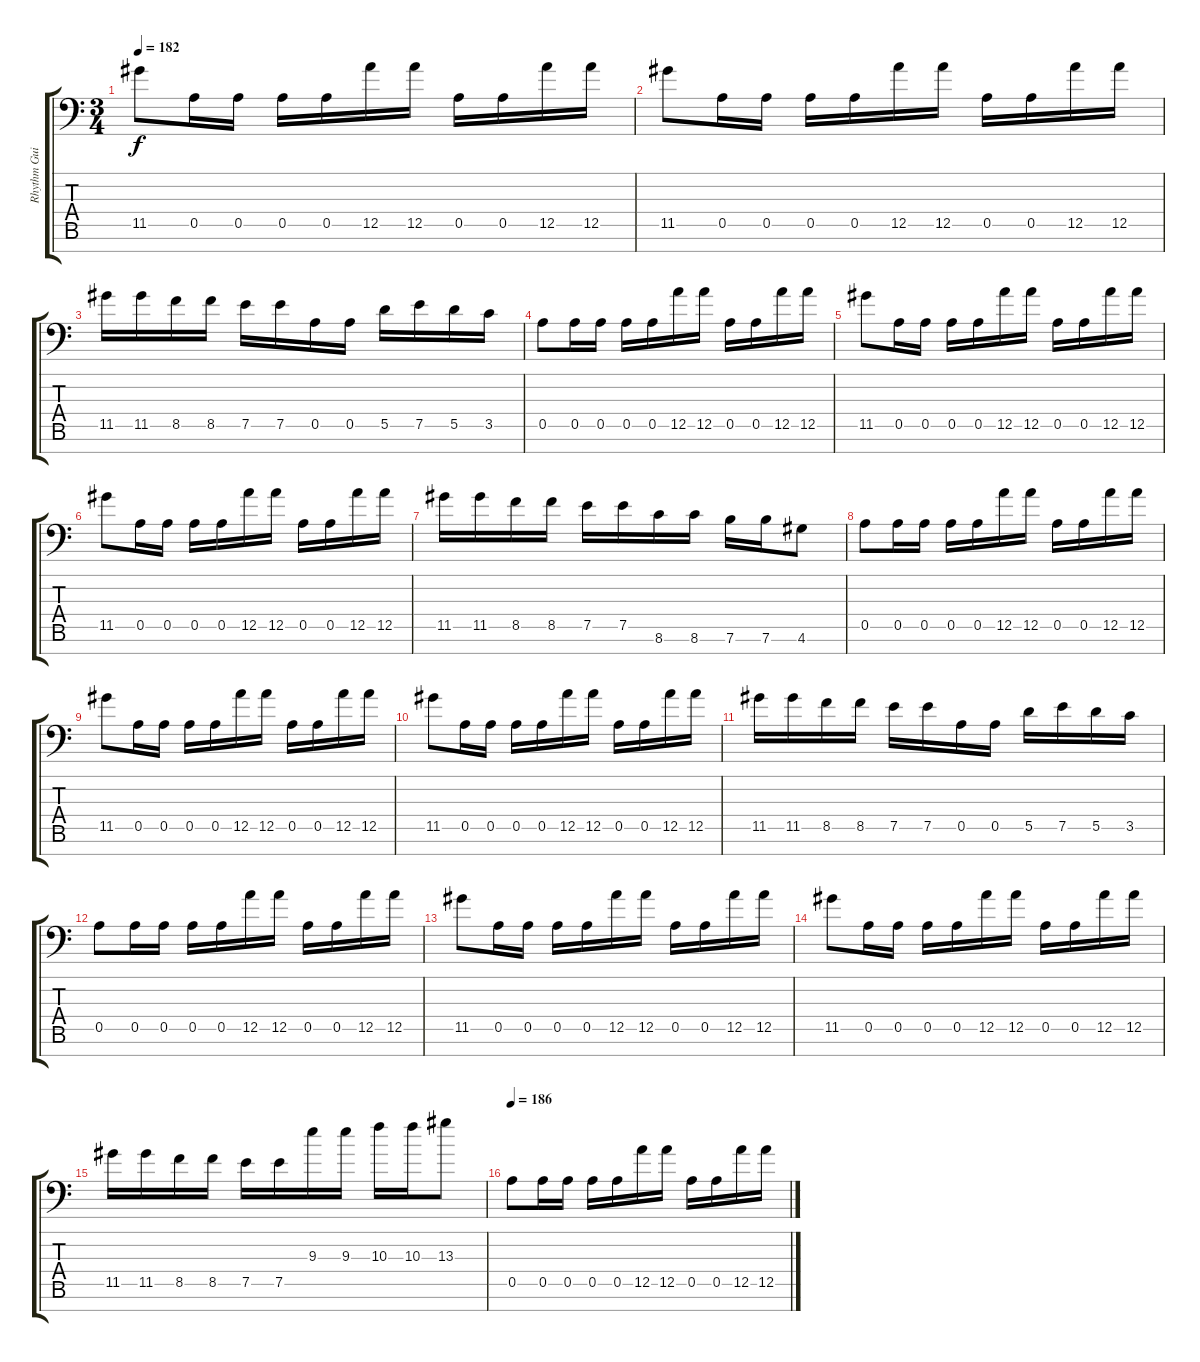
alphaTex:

\track ("Rhythm Guitar 2" "Rhythm Gui") {instrument distortionguitar}
\staff {score tabs}
\tuning (E4 B3 G3 D3 A2 E2 A1) {hide}
\ts (3 4)
\tempo 182
\clef f4
\ks c
11.5.8{dy f} 0.5.16 0.5.16 0.5.16 0.5.16 12.5.16 12.5.16 0.5.16 0.5.16 12.5.16 12.5.16 |
11.5.8 0.5.16 0.5.16 0.5.16 0.5.16 12.5.16 12.5.16 0.5.16 0.5.16 12.5.16 12.5.16 |
11.5.16 11.5.16 8.5.16 8.5.16 7.5.16 7.5.16 0.5.16 0.5.16 5.5.16 7.5.16 5.5.16 3.5.16 |
0.5.8 0.5.16 0.5.16 0.5.16 0.5.16 12.5.16 12.5.16 0.5.16 0.5.16 12.5.16 12.5.16 |
11.5.8 0.5.16 0.5.16 0.5.16 0.5.16 12.5.16 12.5.16 0.5.16 0.5.16 12.5.16 12.5.16 |
11.5.8 0.5.16 0.5.16 0.5.16 0.5.16 12.5.16 12.5.16 0.5.16 0.5.16 12.5.16 12.5.16 |
11.5.16 11.5.16 8.5.16 8.5.16 7.5.16 7.5.16 8.6.16 8.6.16 7.6.16 7.6.16 4.6.8 |
0.5.8 0.5.16 0.5.16 0.5.16 0.5.16 12.5.16 12.5.16 0.5.16 0.5.16 12.5.16 12.5.16 |
11.5.8 0.5.16 0.5.16 0.5.16 0.5.16 12.5.16 12.5.16 0.5.16 0.5.16 12.5.16 12.5.16 |
11.5.8 0.5.16 0.5.16 0.5.16 0.5.16 12.5.16 12.5.16 0.5.16 0.5.16 12.5.16 12.5.16 |
11.5.16 11.5.16 8.5.16 8.5.16 7.5.16 7.5.16 0.5.16 0.5.16 5.5.16 7.5.16 5.5.16 3.5.16 |
0.5.8 0.5.16 0.5.16 0.5.16 0.5.16 12.5.16 12.5.16 0.5.16 0.5.16 12.5.16 12.5.16 |
11.5.8 0.5.16 0.5.16 0.5.16 0.5.16 12.5.16 12.5.16 0.5.16 0.5.16 12.5.16 12.5.16 |
11.5.8 0.5.16 0.5.16 0.5.16 0.5.16 12.5.16 12.5.16 0.5.16 0.5.16 12.5.16 12.5.16 |
11.5.16 11.5.16 8.5.16 8.5.16 7.5.16 7.5.16 9.3.16 9.3.16 10.3.16 10.3.16 13.3.8 |
\tempo 186
0.5.8 0.5.16 0.5.16 0.5.16 0.5.16 12.5.16 12.5.16 0.5.16 0.5.16 12.5.16 12.5.16
